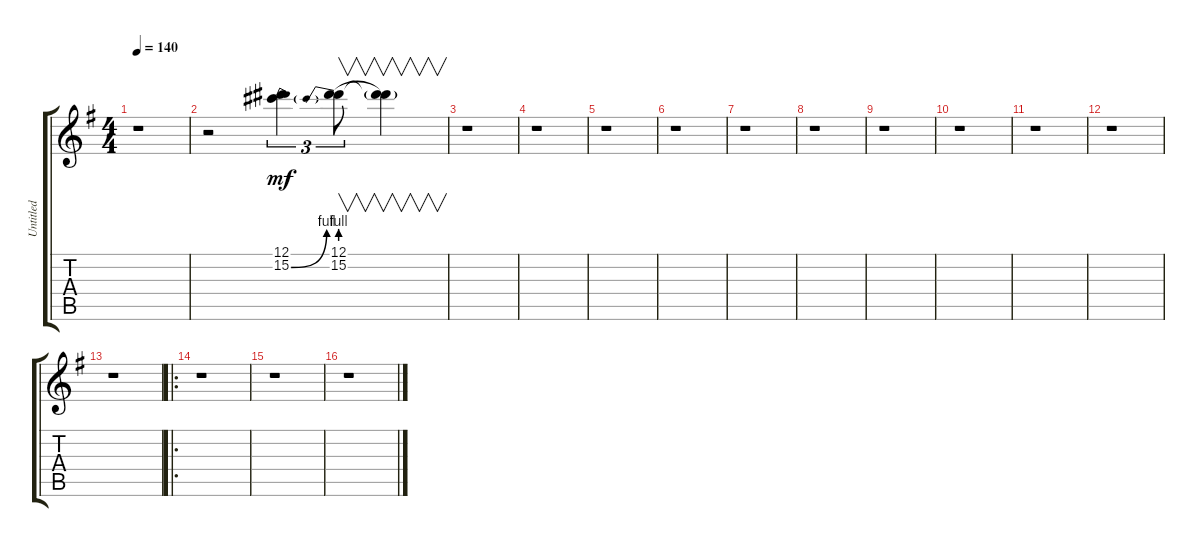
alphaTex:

\track ("Untitled" "Untitled") {instrument distortionguitar}
\staff {score tabs}
\tuning (Eb4 Bb3 Gb3 Db3 Ab2 Eb2) {hide}
\ts (4 4)
\tempo 140
\clef g2
\ks g
r.1{dy mf} |
r.2 (12.1 15.2{be (bend 0 0 60 4)}).4{tu (3 2)} (12.1 15.2{be (prebend 0 4 60 4)}).8{v tu (3 2)} (12.1{t} 15.2{t}).4{v} |
r.1 |
r.1 |
r.1 |
r.1 |
r.1 |
r.1 |
r.1 |
r.1 |
r.1 |
r.1 |
r.1 |
\ro
r.1 |
r.1 |
r.1
